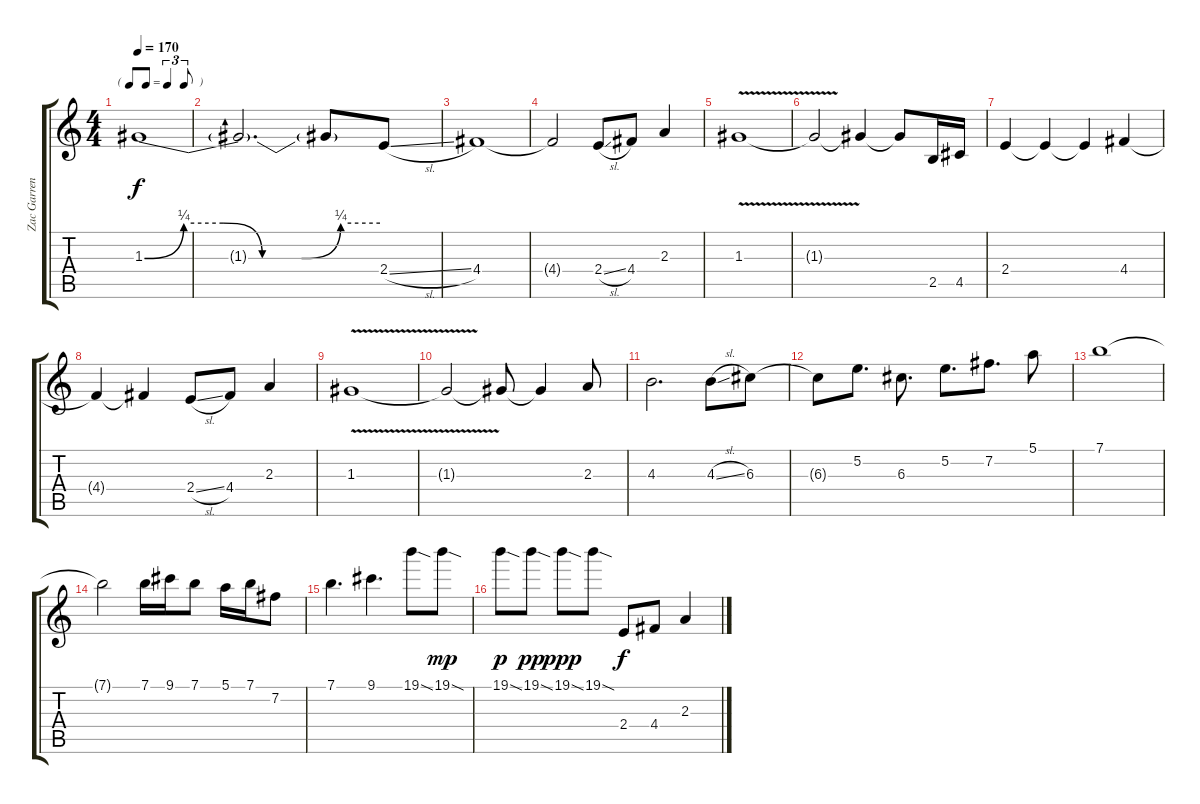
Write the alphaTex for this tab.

\track ("Zac Garren" "Zac Garren") {instrument distortionguitar}
\staff {score tabs}
\tuning (E4 B3 G3 D3 A2 D2) {hide}
\ts (4 4)
\tf triplet8th
\tempo 170
\clef g2
\ks c
1.3{be (custom 0 0 10 1 20 1 30 0 40 0 50 1 60 1)}.1{dy f} |
1.3{t}.2{d} 1.3{t}.8 2.4{sl}.8 |
4.4.1 |
4.4{t}.2 2.4{sl}.8 4.4.8 2.3.4 |
1.3{v}.1 |
1.3{t}.2 1.3{t}.4 1.3{t}.8 2.5.16 4.5.16 |
2.4.4 2.4{t}.4 2.4{t}.4 4.4.4 |
4.4{t}.4 4.4{t}.4 2.4{sl}.8 4.4.8 2.3.4 |
1.3{v}.1 |
1.3{t}.2 1.3{t}.8 1.3{t}.4 2.3.8 |
4.3.2{d} 4.3{sl}.8 6.3.8 |
6.3{t}.8 5.2.8{d} 6.3.8{d} 5.2.8{d} 7.2.8{d} 5.1.8 |
7.1.1 |
7.1{t}.2 7.1.16 9.1.16 7.1.8 5.1.16 7.1.16 7.2.8 |
7.1.4{d} 9.1.4{d} 19.1{sod}.8 19.1{sod}.8{dy mp} |
19.1{sod}.8{dy p} 19.1{sod}.8{dy pp} 19.1{sod}.8{dy ppp} 19.1{sod}.8 2.4.8{dy f} 4.4.8 2.3.4
